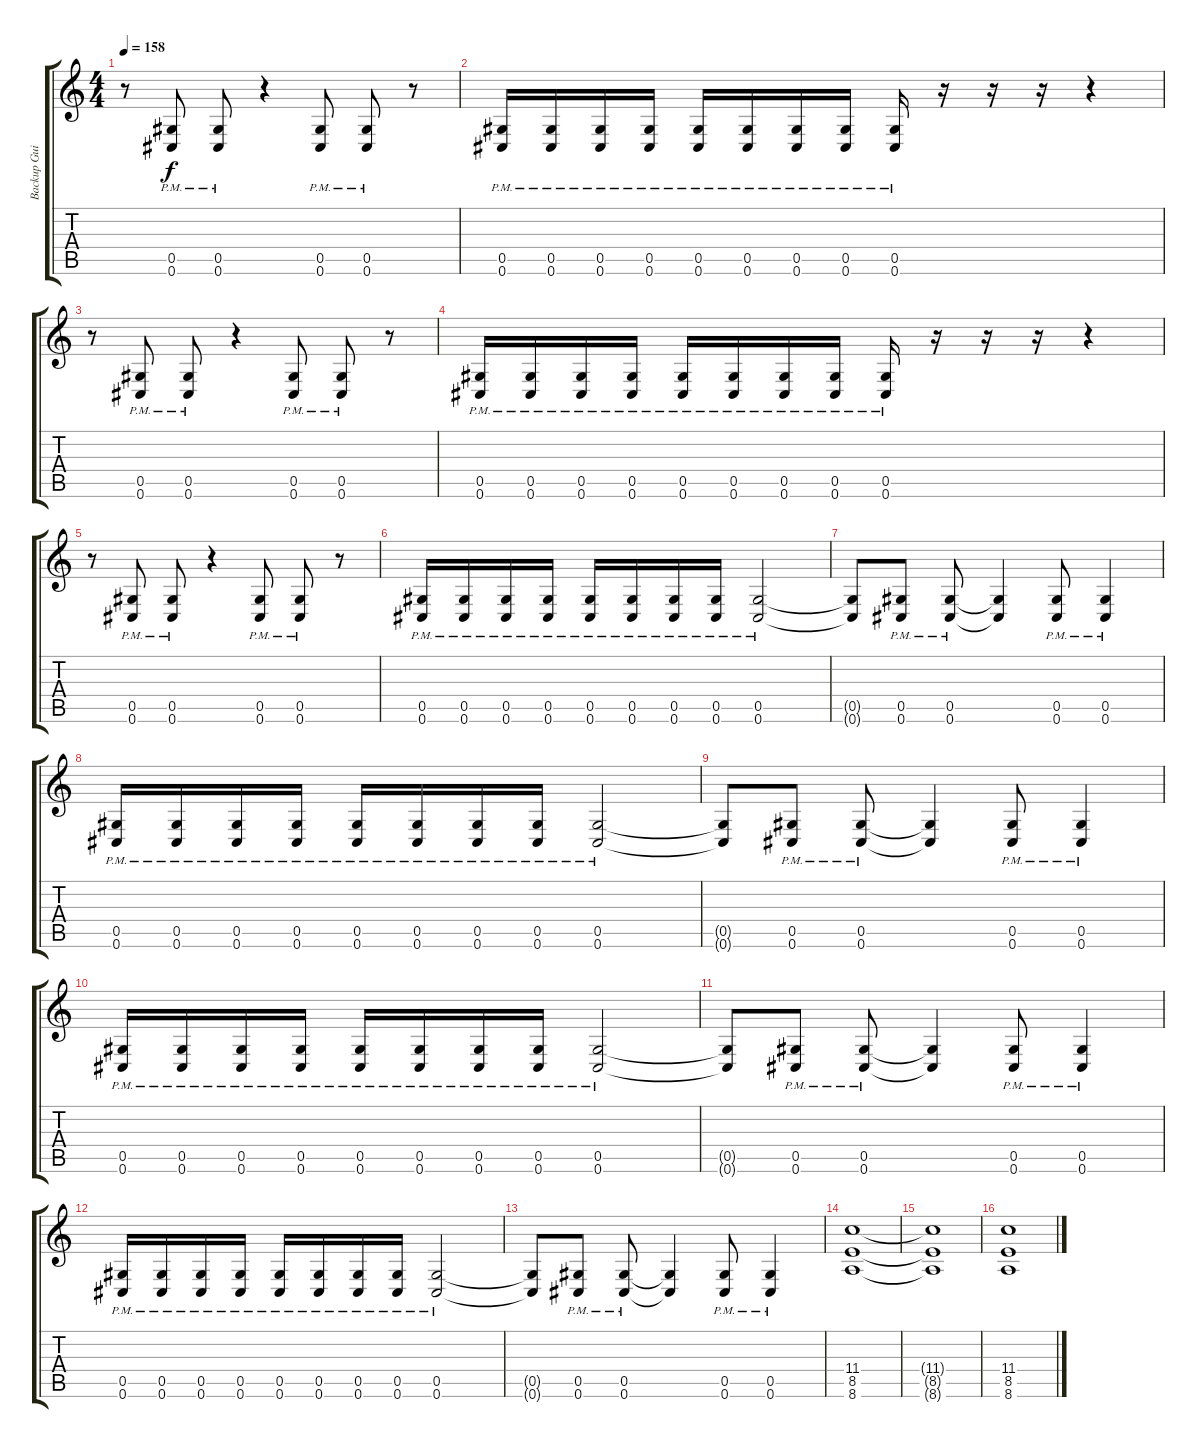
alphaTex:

\track ("Backup Guitar" "Backup Gui") {instrument distortionguitar}
\staff {score tabs}
\tuning (Eb4 Bb3 Gb3 Db3 Ab2 Db2) {hide}
\ts (4 4)
\tempo 158
\clef g2
\ks c
r.8{dy f} (0.5{pm} 0.6).8 (0.5{pm} 0.6).8 r.4 (0.5{pm} 0.6).8 (0.5{pm} 0.6).8 r.8 |
(0.5{pm} 0.6).16 (0.5{pm} 0.6).16 (0.5{pm} 0.6).16 (0.5{pm} 0.6).16 (0.5{pm} 0.6).16 (0.5{pm} 0.6).16 (0.5{pm} 0.6).16 (0.5{pm} 0.6).16 (0.5{pm} 0.6).16 r.16 r.16 r.16 r.4 |
r.8 (0.5{pm} 0.6).8 (0.5{pm} 0.6).8 r.4 (0.5{pm} 0.6).8 (0.5{pm} 0.6).8 r.8 |
(0.5{pm} 0.6).16 (0.5{pm} 0.6).16 (0.5{pm} 0.6).16 (0.5{pm} 0.6).16 (0.5{pm} 0.6).16 (0.5{pm} 0.6).16 (0.5{pm} 0.6).16 (0.5{pm} 0.6).16 (0.5{pm} 0.6).16 r.16 r.16 r.16 r.4 |
r.8 (0.5{pm} 0.6).8 (0.5{pm} 0.6).8 r.4 (0.5{pm} 0.6).8 (0.5{pm} 0.6).8 r.8 |
(0.5{pm} 0.6).16{volume 15} (0.5{pm} 0.6).16 (0.5{pm} 0.6).16 (0.5{pm} 0.6).16 (0.5{pm} 0.6).16 (0.5{pm} 0.6).16 (0.5{pm} 0.6).16 (0.5{pm} 0.6).16 (0.5{pm} 0.6).2 |
(0.5{t} 0.6{t}).8 (0.5{pm} 0.6).8 (0.5{pm} 0.6).8 (0.5{t} 0.6{t}).4 (0.5{pm} 0.6).8 (0.5{pm} 0.6).4 |
(0.5{pm} 0.6).16 (0.5{pm} 0.6).16 (0.5{pm} 0.6).16 (0.5{pm} 0.6).16 (0.5{pm} 0.6).16 (0.5{pm} 0.6).16 (0.5{pm} 0.6).16 (0.5{pm} 0.6).16 (0.5{pm} 0.6).2 |
(0.5{t} 0.6{t}).8 (0.5{pm} 0.6).8 (0.5{pm} 0.6).8 (0.5{t} 0.6{t}).4 (0.5{pm} 0.6).8 (0.5{pm} 0.6).4 |
(0.5{pm} 0.6).16 (0.5{pm} 0.6).16 (0.5{pm} 0.6).16 (0.5{pm} 0.6).16 (0.5{pm} 0.6).16 (0.5{pm} 0.6).16 (0.5{pm} 0.6).16 (0.5{pm} 0.6).16 (0.5{pm} 0.6).2 |
(0.5{t} 0.6{t}).8 (0.5{pm} 0.6).8 (0.5{pm} 0.6).8 (0.5{t} 0.6{t}).4 (0.5{pm} 0.6).8 (0.5{pm} 0.6).4 |
(0.5{pm} 0.6).16 (0.5{pm} 0.6).16 (0.5{pm} 0.6).16 (0.5{pm} 0.6).16 (0.5{pm} 0.6).16 (0.5{pm} 0.6).16 (0.5{pm} 0.6).16 (0.5{pm} 0.6).16 (0.5{pm} 0.6).2 |
(0.5{t} 0.6{t}).8 (0.5{pm} 0.6).8 (0.5{pm} 0.6).8 (0.5{t} 0.6{t}).4 (0.5{pm} 0.6).8 (0.5{pm} 0.6).4 |
(11.4 8.5 8.6).1{volume 13} |
(11.4{t} 8.5{t} 8.6{t}).1 |
(11.4 8.5 8.6).1
